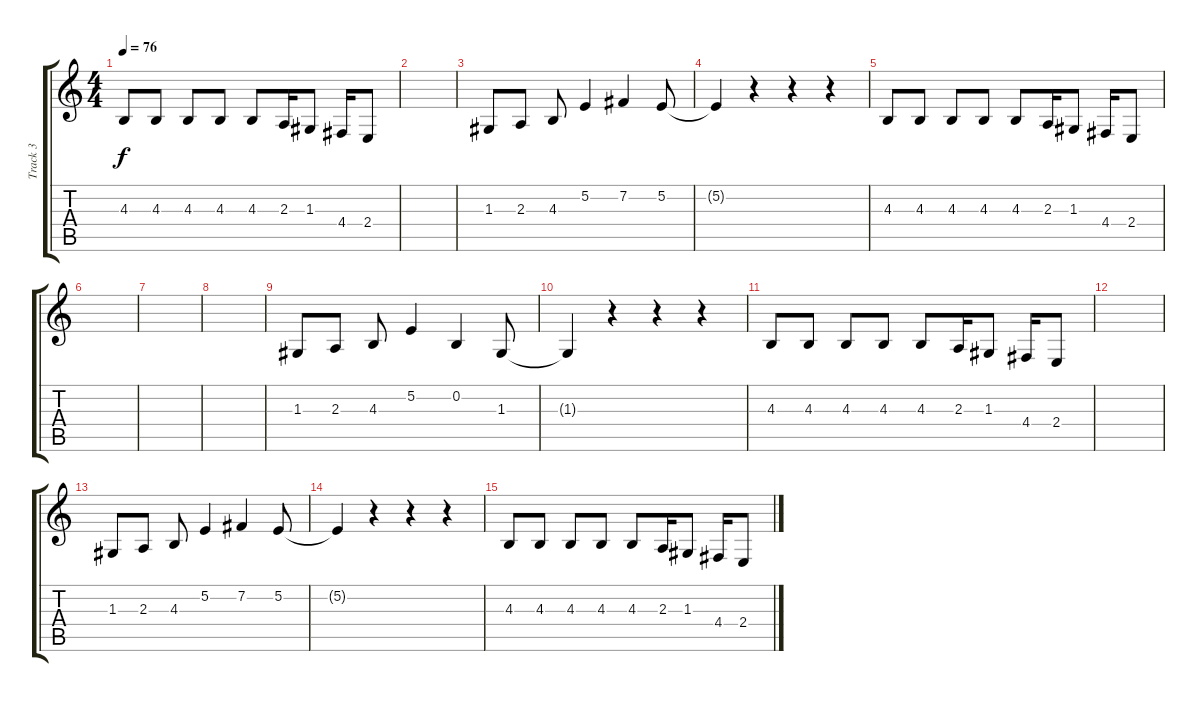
\track ("Track 3" "Track 3") {instrument altosax}
\staff {score tabs}
\tuning (E4 B3 G3 D3 A2 E2) {hide}
\ts (4 4)
\tempo 76
\clef g2
\ks c
4.3.8{dy f} 4.3.8 4.3.8 4.3.8 4.3.8 2.3.16 1.3.8 4.4.16 2.4.8 |
|
1.3.8 2.3.8 4.3.8 5.2.4 7.2.4 5.2.8 |
5.2{t}.4 r.4 r.4 r.4 |
4.3.8 4.3.8 4.3.8 4.3.8 4.3.8 2.3.16 1.3.8 4.4.16 2.4.8 |
|
|
|
1.3.8 2.3.8 4.3.8 5.2.4 0.2.4 1.3.8 |
1.3{t}.4 r.4 r.4 r.4 |
4.3.8 4.3.8 4.3.8 4.3.8 4.3.8 2.3.16 1.3.8 4.4.16 2.4.8 |
|
1.3.8 2.3.8 4.3.8 5.2.4 7.2.4 5.2.8 |
5.2{t}.4 r.4 r.4 r.4 |
4.3.8 4.3.8 4.3.8 4.3.8 4.3.8 2.3.16 1.3.8 4.4.16 2.4.8
